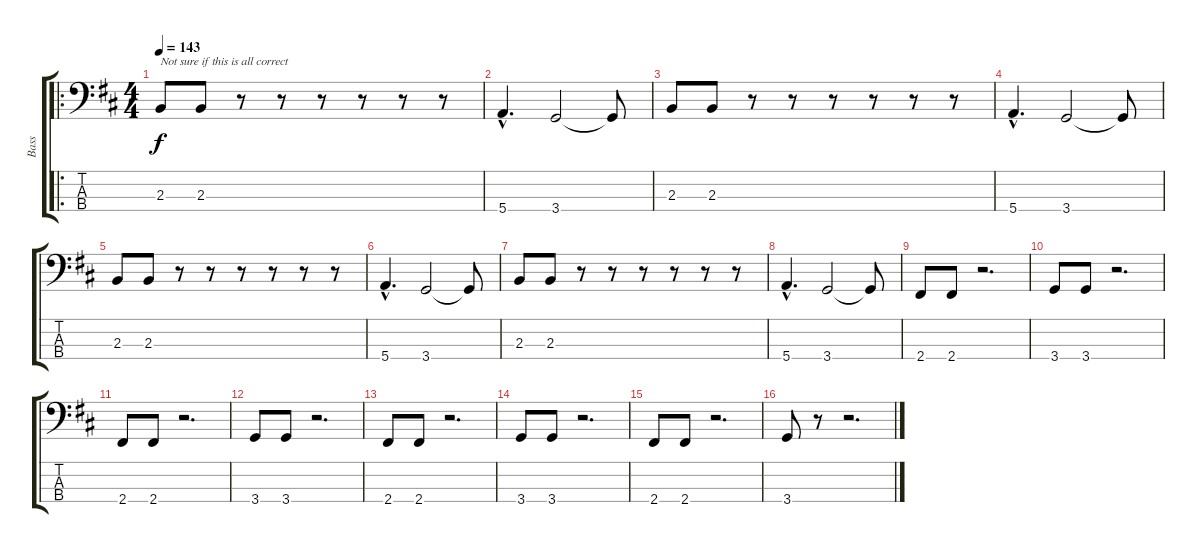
\track ("Bass" "Bass") {instrument acousticguitarnylon}
\staff {score tabs}
\tuning (G2 D2 A1 E1) {hide}
\ro
\ts (4 4)
\tempo 143
\clef f4
\ks bminor
2.3.8{txt "Not sure if this is all correct" dy f instrument acousticguitarnylon} 2.3.8 r.8 r.8 r.8 r.8 r.8 r.8 |
5.4{hac}.4{d} 3.4.2 3.4{t}.8 |
2.3.8 2.3.8 r.8 r.8 r.8 r.8 r.8 r.8 |
5.4{hac}.4{d} 3.4.2 3.4{t}.8 |
2.3.8 2.3.8 r.8 r.8 r.8 r.8 r.8 r.8 |
5.4{hac}.4{d} 3.4.2 3.4{t}.8 |
2.3.8 2.3.8 r.8 r.8 r.8 r.8 r.8 r.8 |
5.4{hac}.4{d} 3.4.2 3.4{t}.8 |
2.4.8 2.4.8 r.2{d} |
3.4.8 3.4.8 r.2{d} |
2.4.8 2.4.8 r.2{d} |
3.4.8 3.4.8 r.2{d} |
2.4.8 2.4.8 r.2{d} |
3.4.8 3.4.8 r.2{d} |
2.4.8 2.4.8 r.2{d} |
3.4.8 r.8 r.2{d}
